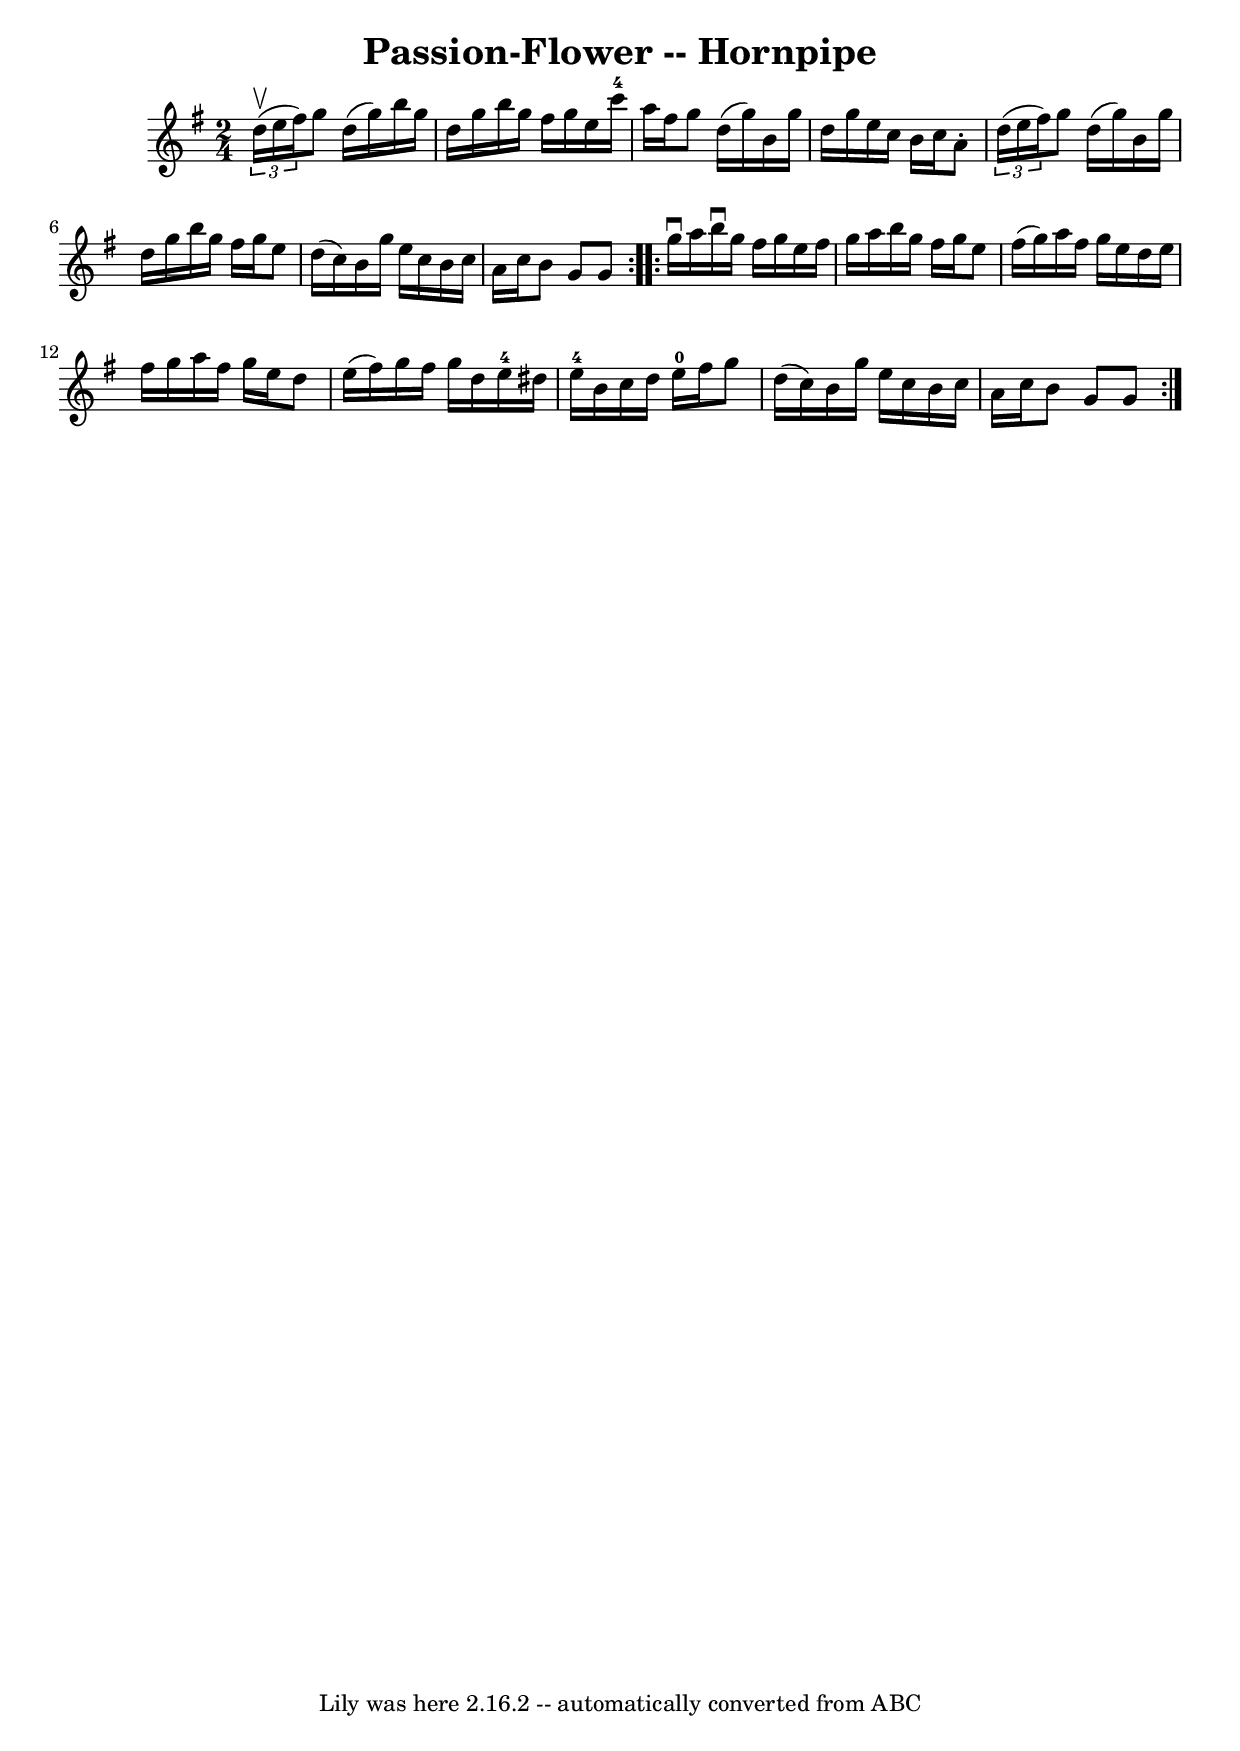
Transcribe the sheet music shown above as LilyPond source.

\version "2.16.2"
\include "Mammoth.ily"
\header {
  %% book = "Cole's 1000 Fiddle Tunes"
 crossRefNumber = "1"
 footnotes = ""
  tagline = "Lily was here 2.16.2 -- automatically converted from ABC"
  title = "Passion-Flower -- Hornpipe"

}
voicedefault =  {



  \repeat volta 2 {

    \time 2/4 
    \key g \major
    \times 2/3 { d''16 (^\upbow e''16 fis''16) 
 	       }  |
 g''8 d''16 (g''16) b''16 g''16 d''16 g''16   |
 b''16 g''16 fis''16 g''16 e''16 c'''16-4 a''16 fis''16   |
 g''8 d''16 (g''16) b'16 g''16 d''16 g''16   |
 e''16 c''16 b'16 c''16 a'8-.   \times 2/3 {   
 d''16 (e''16 fis''16)      }  |
 g''8 d''16 (g''16) b'16 g''16 d''16 g''16   |
 b''16 g''16 fis''16 g''16 e''8 d''16 (c''16)  |
 b'16 g''16 e''16 c''16 b'16 c''16 a'16 c''16   |
 b'8 g'8 g'8  
  }     

  \repeat volta 2 { g''16^\downbow a''16   |
 b''16^\downbow g''16 fis''16 g''16 e''16 fis''16 g''16 a''16   |
 b''16 g''16 fis''16 g''16 e''8 fis''16 (g''16)  |
 a''16 fis''16 g''16 e''16 d''16 e''16 fis''16 g''16   |
 a''16 fis''16 g''16 e''16 d''8 e''16 (fis''16)  |
    
 g''16 fis''16 g''16 d''16 e''16-4 dis''16 e''16-4 b'16   |
 c''16 d''16 e''16-0 fis''16 g''8 d''16 ( c''16)  |
 b'16 g''16 e''16 c''16 b'16 c''16 a'16 c''16   |
 b'8 g'8 g'8  
  }   

}

\score{
  <<

    \context Staff="default"
    {
      \voicedefault 
      
    }

  >>
  \layout {
    
  }
  \midi {
  }

}
